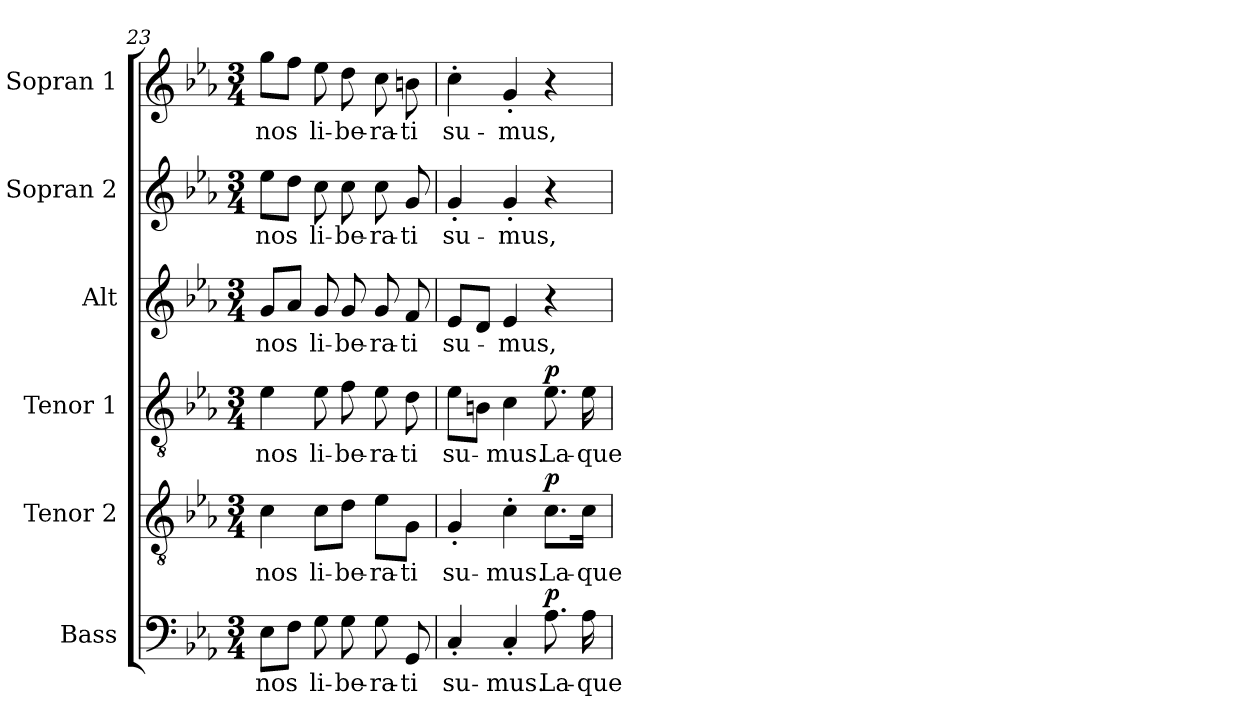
**kern	**text	**dynam	**kern	**text	**dynam	**kern	**text	**dynam	**kern	**text	**kern	**text	**kern	**text
*part6	*part6	*part6	*part5	*part5	*part5	*part4	*part4	*part4	*part3	*part3	*part2	*part2	*part1	*part1
*staff6	*staff6	*staff6	*staff5	*staff5	*staff5	*staff4	*staff4	*staff4	*staff3	*staff3	*staff2	*staff2	*staff1	*staff1
*I"Bass	*	*	*I"Tenor 2	*	*	*I"Tenor 1	*	*	*I"Alt	*	*I"Sopran 2	*	*I"Sopran 1	*
*I'B.	*	*	*I'T. 2	*	*	*I'T. 1	*	*	*I'A.	*	*I'S. 2	*	*I'S. 1	*
*clefF4	*	*	*clefGv2	*	*	*clefGv2	*	*	*clefG2	*	*clefG2	*	*clefG2	*
*k[b-e-a-]	*	*	*k[b-e-a-]	*	*	*k[b-e-a-]	*	*	*k[b-e-a-]	*	*k[b-e-a-]	*	*k[b-e-a-]	*
*E-:	*	*	*E-:	*	*	*E-:	*	*	*E-:	*	*E-:	*	*E-:	*
*M3/4	*	*	*M3/4	*	*	*M3/4	*	*	*M3/4	*	*M3/4	*	*M3/4	*
=23	=23	=23	=23	=23	=23	=23	=23	=23	=23	=23	=23	=23	=23	=23
!	!LO:LY:b	!	!	!LO:LY:b	!	!	!LO:LY:b	!	!	!LO:LY:b	!	!LO:LY:b	!	!LO:LY:b
8E-\L	nos	.	4c\	nos	.	4e-\	nos	.	8g/L	nos	8ee-\L	nos	8gg\L	nos
8F\J	.	.	.	.	.	.	.	.	8a-/J	.	8dd\J	.	8ff\J	.
!	!LO:LY:b	!	!	!LO:LY:b	!	!	!LO:LY:b	!	!	!LO:LY:b	!	!LO:LY:b	!	!LO:LY:b
8G\	li-	.	8c\L	li-	.	8e-\	li-	.	8g/	li-	8cc\	li-	8ee-\	li-
!	!LO:LY:b	!	!	!LO:LY:b	!	!	!LO:LY:b	!	!	!LO:LY:b	!	!LO:LY:b	!	!LO:LY:b
8G\	-be-	.	8d\J	-be-	.	8f\	-be-	.	8g/	-be-	8cc\	-be-	8dd\	-be-
!	!LO:LY:b	!	!	!LO:LY:b	!	!	!LO:LY:b	!	!	!LO:LY:b	!	!LO:LY:b	!	!LO:LY:b
8G\	-ra-	.	8e-\L	-ra-	.	8e-\	-ra-	.	8g/	-ra-	8cc\	-ra-	8cc\	-ra-
!	!LO:LY:b	!	!	!LO:LY:b	!	!	!LO:LY:b	!	!	!LO:LY:b	!	!LO:LY:b	!	!LO:LY:b
8GG/	-ti	.	8G\J	-ti	.	8d\	-ti	.	8f/	-ti	8g/	-ti	8bn\	-ti
=24	=24	=24	=24	=24	=24	=24	=24	=24	=24	=24	=24	=24	=24	=24
!	!LO:LY:b	!	!	!LO:LY:b	!	!	!LO:LY:b	!	!	!LO:LY:b	!	!LO:LY:b	!	!LO:LY:b
4C'</	su-	.	4G'</	su-	.	8e-\L	su-	.	8e-/L	su-	4g'</	su-	4cc'>\	su-
.	.	.	.	.	.	8Bn\J	.	.	8d/J	.	.	.	.	.
!	!LO:LY:b	!	!	!LO:LY:b	!	!	!LO:LY:b	!	!	!LO:LY:b	!	!LO:LY:b	!	!LO:LY:b
4C'</	-mus.	.	4c'>\	-mus.	.	4c\	-mus.	.	4e-/	-mus,	4g'</	-mus,	4g'</	-mus,
!	!LO:LY:b	!LO:DY:a	!	!LO:LY:b	!LO:DY:a	!	!LO:LY:b	!LO:DY:a	!	!	!	!	!	!
8.A-\	La-	p	8.c\L	La-	p	8.e-\	La-	p	4r	.	4r	.	4r	.
!	!LO:LY:b	!	!	!LO:LY:b	!	!	!LO:LY:b	!	!	!	!	!	!	!
16A-\	-que-	.	16c\Jk	-que-	.	16e-\	-que-	.	.	.	.	.	.	.
=	=	=	=	=	=	=	=	=	=	=	=	=	=	=
*-	*-	*-	*-	*-	*-	*-	*-	*-	*-	*-	*-	*-	*-	*-
